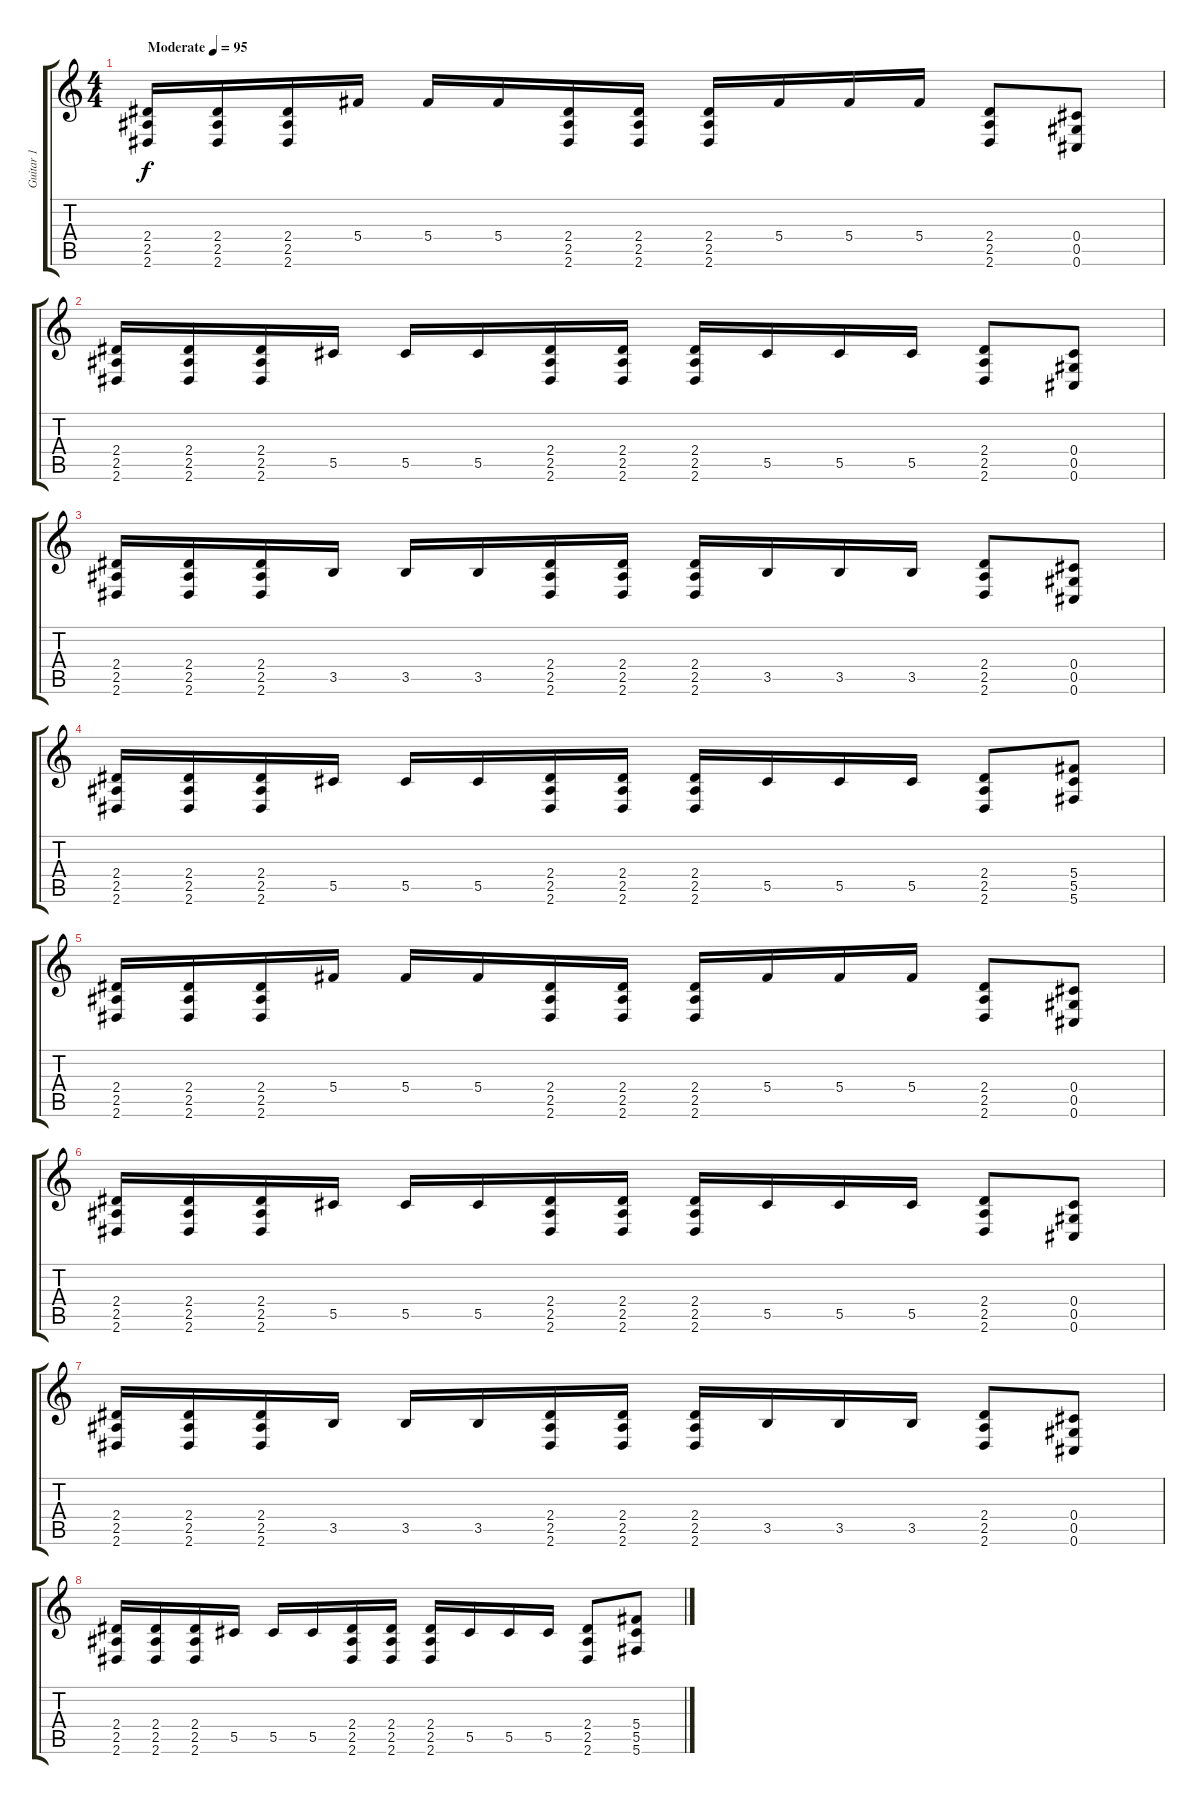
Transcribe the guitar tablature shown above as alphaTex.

\track ("Guitar 1" "Guitar 1") {instrument distortionguitar}
\staff {score tabs}
\tuning (Eb4 Bb3 Gb3 Db3 Ab2 Db2) {hide}
\ts (4 4)
\tempo (95 "Moderate")
\clef g2
\ks c
(2.4 2.5 2.6).16{dy f instrument distortionguitar} (2.4 2.5 2.6).16 (2.4 2.5 2.6).16 5.4.16 5.4.16 5.4.16 (2.4 2.5 2.6).16 (2.4 2.5 2.6).16 (2.4 2.5 2.6).16 5.4.16 5.4.16 5.4.16 (2.4 2.5 2.6).8 (0.4 0.5 0.6).8 |
(2.4 2.5 2.6).16 (2.4 2.5 2.6).16 (2.4 2.5 2.6).16 5.5.16 5.5.16 5.5.16 (2.4 2.5 2.6).16 (2.4 2.5 2.6).16 (2.4 2.5 2.6).16 5.5.16 5.5.16 5.5.16 (2.4 2.5 2.6).8 (0.4 0.5 0.6).8 |
(2.4 2.5 2.6).16 (2.4 2.5 2.6).16 (2.4 2.5 2.6).16 3.5.16 3.5.16 3.5.16 (2.4 2.5 2.6).16 (2.4 2.5 2.6).16 (2.4 2.5 2.6).16 3.5.16 3.5.16 3.5.16 (2.4 2.5 2.6).8 (0.4 0.5 0.6).8 |
(2.4 2.5 2.6).16 (2.4 2.5 2.6).16 (2.4 2.5 2.6).16 5.5.16 5.5.16 5.5.16 (2.4 2.5 2.6).16 (2.4 2.5 2.6).16 (2.4 2.5 2.6).16 5.5.16 5.5.16 5.5.16 (2.4 2.5 2.6).8 (5.4 5.5 5.6).8 |
(2.4 2.5 2.6).16 (2.4 2.5 2.6).16 (2.4 2.5 2.6).16 5.4.16 5.4.16 5.4.16 (2.4 2.5 2.6).16 (2.4 2.5 2.6).16 (2.4 2.5 2.6).16 5.4.16 5.4.16 5.4.16 (2.4 2.5 2.6).8 (0.4 0.5 0.6).8 |
(2.4 2.5 2.6).16 (2.4 2.5 2.6).16 (2.4 2.5 2.6).16 5.5.16 5.5.16 5.5.16 (2.4 2.5 2.6).16 (2.4 2.5 2.6).16 (2.4 2.5 2.6).16 5.5.16 5.5.16 5.5.16 (2.4 2.5 2.6).8 (0.4 0.5 0.6).8 |
(2.4 2.5 2.6).16 (2.4 2.5 2.6).16 (2.4 2.5 2.6).16 3.5.16 3.5.16 3.5.16 (2.4 2.5 2.6).16 (2.4 2.5 2.6).16 (2.4 2.5 2.6).16 3.5.16 3.5.16 3.5.16 (2.4 2.5 2.6).8 (0.4 0.5 0.6).8 |
(2.4 2.5 2.6).16 (2.4 2.5 2.6).16 (2.4 2.5 2.6).16 5.5.16 5.5.16 5.5.16 (2.4 2.5 2.6).16 (2.4 2.5 2.6).16 (2.4 2.5 2.6).16 5.5.16 5.5.16 5.5.16 (2.4 2.5 2.6).8 (5.4 5.5 5.6).8
